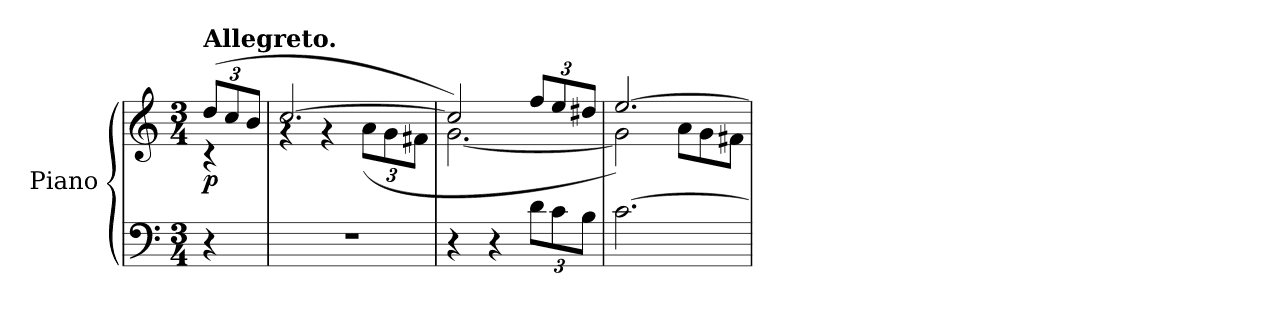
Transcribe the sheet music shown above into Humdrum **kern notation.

**kern	**kern	**dynam
*part1	*part1	*part1
*staff2	*staff1	*staff1/2
*I"Piano	*	*
*I'Pno.	*	*
!!LO:LB:g=z
*clefF4	*clefG2	*
*k[]	*k[]	*
*M3/4	*M3/4	*
*	*Xbrackettup	*
=1	=1	=1
*	*^	*
!	!LO:TX:a:B:t=Allegreto.	!	!
!	!	!	!LO:DY:b
4r	(>12dd/L	4r	p
.	12cc/	.	.
.	12b/J	.	.
=2	=2	=2	=2
2.r	[2.cc/	4rg	.
.	.	4rg	.
.	.	(<12a\L	.
.	.	12g\	.
.	.	12f#X\J	.
=3	=3	=3	=3
4r	2cc/])	[2.g\	.
4r	.	.	.
*Xbrackettup	*	*	*
12d\L	12ff/L	.	.
12c\	12ee/	.	.
12B\J	12dd#X/J	.	.
=4	=4	=4	=4
[2.c\	[2.ee/	2g\])	.
*	*	*Xtuplet	*
.	.	12a\L	.
.	.	12g\	.
.	.	12f#X\J	.
*	*v	*v	*
=	=	=
*-	*-	*-
